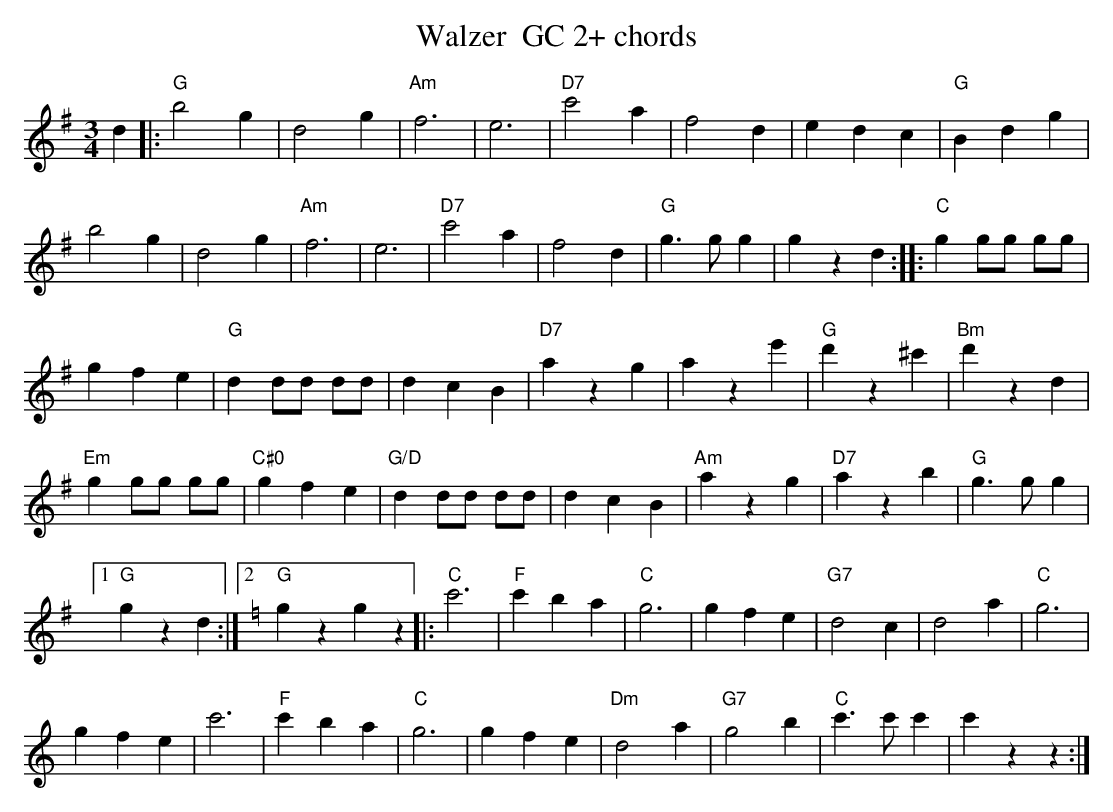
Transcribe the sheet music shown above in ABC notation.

X:1
T:Walzer  GC 2+ chords
M:3/4
L:1/4
K:Gmaj%%MIDI gchordon
d |: "G"b2g | d2g | "Am"f3 | e3 | "D7"c'2a | f2d | edc | "G"Bdg |
b2g | d2g | "Am"f3 | e3 | "D7"c'2a | f2d | "G"g>gg | gzd :: "C"gg/2g/2 g/2g/2 |
gfe | "G"dd/2d/2 d/2d/2 | dcB | "D7"azg | aze' | "G"d'z^c' | "Bm"d'zd |
"Em"gg/2g/2 g/2g/2 | "C#0"gfe | "G/D"dd/2d/2 d/2d/2 | dcB | "Am"azg | "D7"azb | "G"g>gg |1
"G"gzd :|2 [K:Cmaj] "G"gzgz |: "C"c'3 | "F"c'ba | "C"g3 | gfe | "G7"d2c | d2a | "C"g3 |
gfe | c'3 | "F"c'ba | "C"g3 | gfe | "Dm"d2a | "G7"g2b | "C"c'>c'c' | c'zz :|
